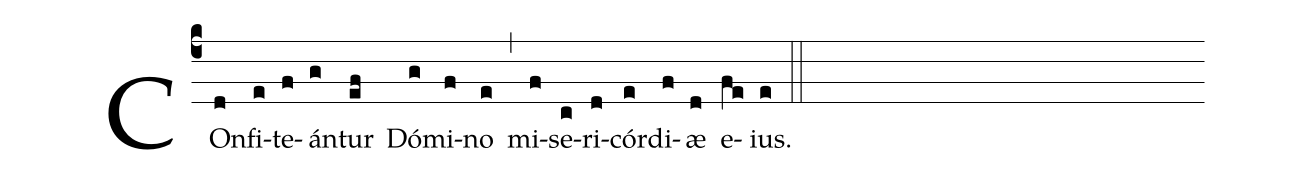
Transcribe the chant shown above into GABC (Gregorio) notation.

%%
(c4)
COn(d)fi(e)te(f)án(g)tur(ef) Dó(g)mi(f)no(e) (,)
mi(f)se(c)ri(d)cór(e)di(f)æ(d) e(fe)ius.(e) (::)
